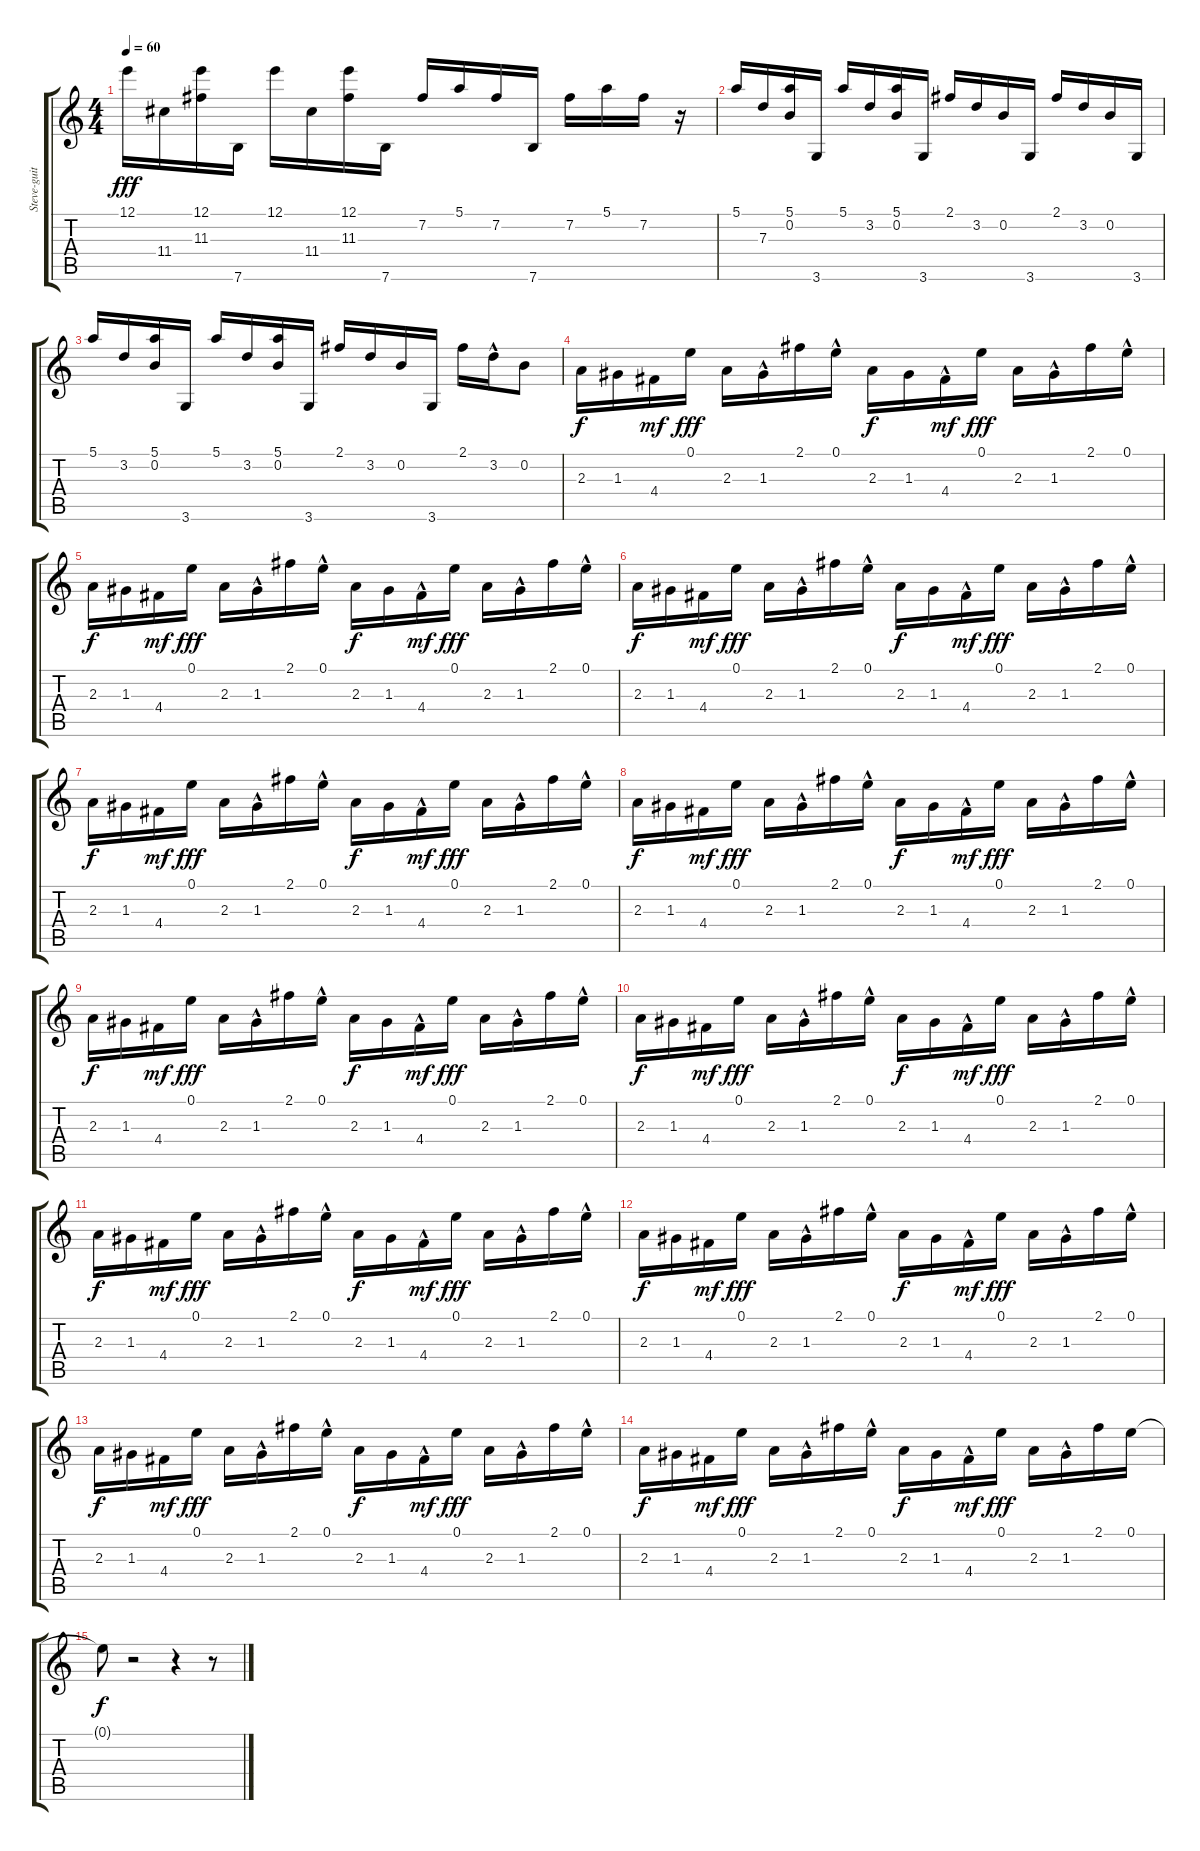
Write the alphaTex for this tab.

\track ("Steve-guitar" "Steve-guit") {instrument electricbasspick}
\staff {score tabs}
\tuning (E4 B3 G3 D3 A2 E2) {hide}
\ts (4 4)
\tempo 60
\clef g2
\ks c
12.1.16{dy fff} 11.4.16 (12.1 11.3).16 7.6.16 12.1.16 11.4.16 (12.1 11.3).16 7.6.16 7.2.16 5.1.16 7.2.16 7.6.16 7.2.16 5.1.16 7.2.16 r.16 |
5.1.16 7.3.16 (5.1 0.2).16 3.6.16 5.1.16 3.2.16 (5.1 0.2).16 3.6.16 2.1.16 3.2.16 0.2.16 3.6.16 2.1.16 3.2.16 0.2.16 3.6.16 |
5.1.16 3.2.16 (5.1 0.2).16 3.6.16 5.1.16 3.2.16 (5.1 0.2).16 3.6.16 2.1.16 3.2.16 0.2.16 3.6.16 2.1.16 3.2{hac}.16 0.2.8 |
2.3.16{dy f} 1.3.16 4.4.16{dy mf} 0.1.16{dy fff} 2.3.16 1.3{hac}.16 2.1.16 0.1{hac}.16 2.3.16{dy f} 1.3.16 4.4{hac}.16{dy mf} 0.1.16{dy fff} 2.3.16 1.3{hac}.16 2.1.16 0.1{hac}.16 |
2.3.16{dy f} 1.3.16 4.4.16{dy mf} 0.1.16{dy fff} 2.3.16 1.3{hac}.16 2.1.16 0.1{hac}.16 2.3.16{dy f} 1.3.16 4.4{hac}.16{dy mf} 0.1.16{dy fff} 2.3.16 1.3{hac}.16 2.1.16 0.1{hac}.16 |
2.3.16{dy f} 1.3.16 4.4.16{dy mf} 0.1.16{dy fff} 2.3.16 1.3{hac}.16 2.1.16 0.1{hac}.16 2.3.16{dy f} 1.3.16 4.4{hac}.16{dy mf} 0.1.16{dy fff} 2.3.16 1.3{hac}.16 2.1.16 0.1{hac}.16 |
2.3.16{dy f volume 10} 1.3.16 4.4.16{dy mf volume 10} 0.1.16{dy fff} 2.3.16{volume 10} 1.3{hac}.16{volume 10} 2.1.16 0.1{hac}.16{volume 10} 2.3.16{dy f volume 9} 1.3.16 4.4{hac}.16{dy mf volume 9} 0.1.16{dy fff} 2.3.16{volume 9} 1.3{hac}.16{volume 9} 2.1.16 0.1{hac}.16{volume 9} |
2.3.16{dy f volume 9} 1.3.16 4.4.16{dy mf volume 9} 0.1.16{dy fff} 2.3.16{volume 8} 1.3{hac}.16{volume 8} 2.1.16 0.1{hac}.16{volume 8} 2.3.16{dy f volume 8} 1.3.16 4.4{hac}.16{dy mf volume 8} 0.1.16{dy fff} 2.3.16{volume 8} 1.3{hac}.16{volume 8} 2.1.16 0.1{hac}.16{volume 8} |
2.3.16{dy f volume 8} 1.3.16 4.4.16{dy mf volume 7} 0.1.16{dy fff} 2.3.16{volume 7} 1.3{hac}.16{volume 7} 2.1.16 0.1{hac}.16{volume 7} 2.3.16{dy f volume 7} 1.3.16 4.4{hac}.16{dy mf volume 7} 0.1.16{dy fff} 2.3.16{volume 7} 1.3{hac}.16{volume 6} 2.1.16 0.1{hac}.16{volume 6} |
2.3.16{dy f volume 6} 1.3.16 4.4.16{dy mf volume 6} 0.1.16{dy fff} 2.3.16{volume 6} 1.3{hac}.16{volume 6} 2.1.16 0.1{hac}.16{volume 6} 2.3.16{dy f volume 6} 1.3.16 4.4{hac}.16{dy mf volume 6} 0.1.16{dy fff} 2.3.16{volume 5} 1.3{hac}.16{volume 5} 2.1.16 0.1{hac}.16{volume 5} |
2.3.16{dy f volume 5} 1.3.16 4.4.16{dy mf volume 5} 0.1.16{dy fff} 2.3.16{volume 5} 1.3{hac}.16{volume 5} 2.1.16 0.1{hac}.16{volume 4} 2.3.16{dy f volume 4} 1.3.16 4.4{hac}.16{dy mf volume 4} 0.1.16{dy fff} 2.3.16{volume 4} 1.3{hac}.16{volume 4} 2.1.16 0.1{hac}.16{volume 4} |
2.3.16{dy f volume 4} 1.3.16 4.4.16{dy mf volume 4} 0.1.16{dy fff} 2.3.16{volume 4} 1.3{hac}.16{volume 3} 2.1.16 0.1{hac}.16{volume 3} 2.3.16{dy f volume 3} 1.3.16 4.4{hac}.16{dy mf volume 3} 0.1.16{dy fff} 2.3.16{volume 3} 1.3{hac}.16{volume 3} 2.1.16 0.1{hac}.16{volume 3} |
2.3.16{dy f volume 2} 1.3.16 4.4.16{dy mf volume 2} 0.1.16{dy fff} 2.3.16{volume 2} 1.3{hac}.16{volume 2} 2.1.16 0.1{hac}.16{volume 2} 2.3.16{dy f volume 2} 1.3.16 4.4{hac}.16{dy mf volume 2} 0.1.16{dy fff} 2.3.16{volume 2} 1.3{hac}.16{volume 2} 2.1.16 0.1{hac}.16{volume 1} |
2.3.16{dy f volume 1} 1.3.16 4.4.16{dy mf volume 1} 0.1.16{dy fff} 2.3.16{volume 1} 1.3{hac}.16{volume 1} 2.1.16 0.1{hac}.16{volume 1} 2.3.16{dy f volume 1} 1.3.16 4.4{hac}.16{dy mf volume 0} 0.1.16{dy fff} 2.3.16{volume 0} 1.3{hac}.16{volume 0} 2.1.16 0.1.16{volume 0} |
0.1{t}.8{dy f} r.2 r.4 r.8
